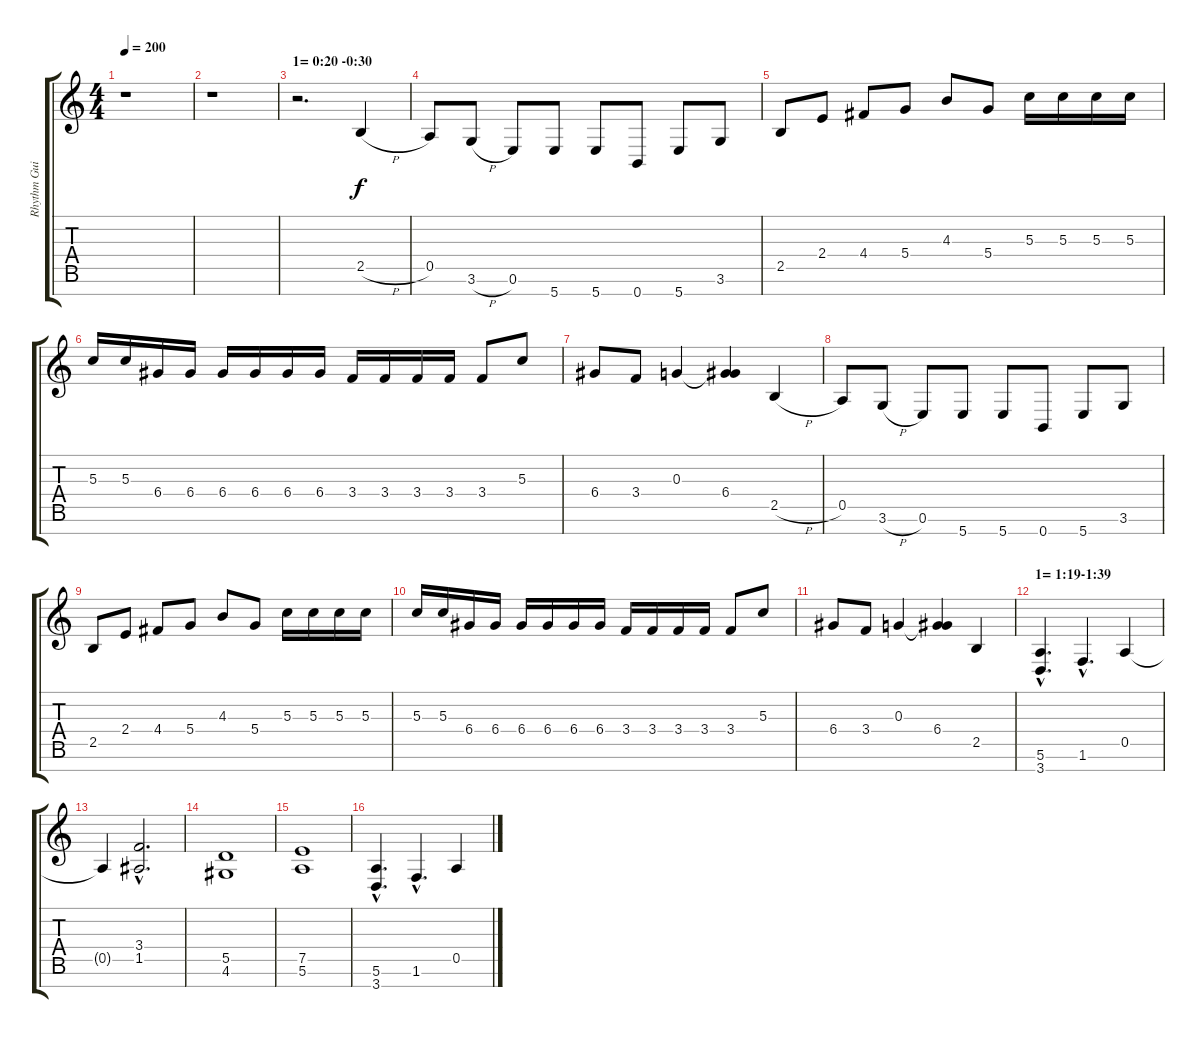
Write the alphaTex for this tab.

\track ("Rhythm Guitar" "Rhythm Gui") {instrument distortionguitar}
\staff {score tabs}
\tuning (E4 B3 G3 D3 A2 E2 B1) {hide}
\ts (4 4)
\tempo 200
\clef g2
\ks c
r.1{dy f} |
r.1 |
\section ("" "1= 0:20 -0:30 ")
r.2{d} 2.5{h}.4 |
0.5.8 3.6{h}.8 0.6.8 5.7.8 5.7.8 0.7.8 5.7.8 3.6.8 |
2.5.8 2.4.8 4.4.8 5.4.8 4.3.8 5.4.8 5.3.16 5.3.16 5.3.16 5.3.16 |
5.3.16 5.3.16 6.4.16 6.4.16 6.4.16 6.4.16 6.4.16 6.4.16 3.4.16 3.4.16 3.4.16 3.4.16 3.4.8 5.3.8 |
6.4.8 3.4.8 0.3.4 (0.3{t} 6.4).4 2.5{h}.4 |
0.5.8 3.6{h}.8 0.6.8 5.7.8 5.7.8 0.7.8 5.7.8 3.6.8 |
2.5.8 2.4.8 4.4.8 5.4.8 4.3.8 5.4.8 5.3.16 5.3.16 5.3.16 5.3.16 |
5.3.16 5.3.16 6.4.16 6.4.16 6.4.16 6.4.16 6.4.16 6.4.16 3.4.16 3.4.16 3.4.16 3.4.16 3.4.8 5.3.8 |
6.4.8 3.4.8 0.3.4 (0.3{t} 6.4).4 2.5.4 |
\section ("" "1= 1:19-1:39")
(5.6{hac} 3.7{hac}).4{d} 1.6{hac}.4{d} 0.5.4 |
0.5{t}.4 (3.4{hac} 1.5{hac}).2{d} |
(5.5 4.6).1 |
(7.5 5.6).1 |
(5.6{hac} 3.7{hac}).4{d} 1.6{hac}.4{d} 0.5.4
